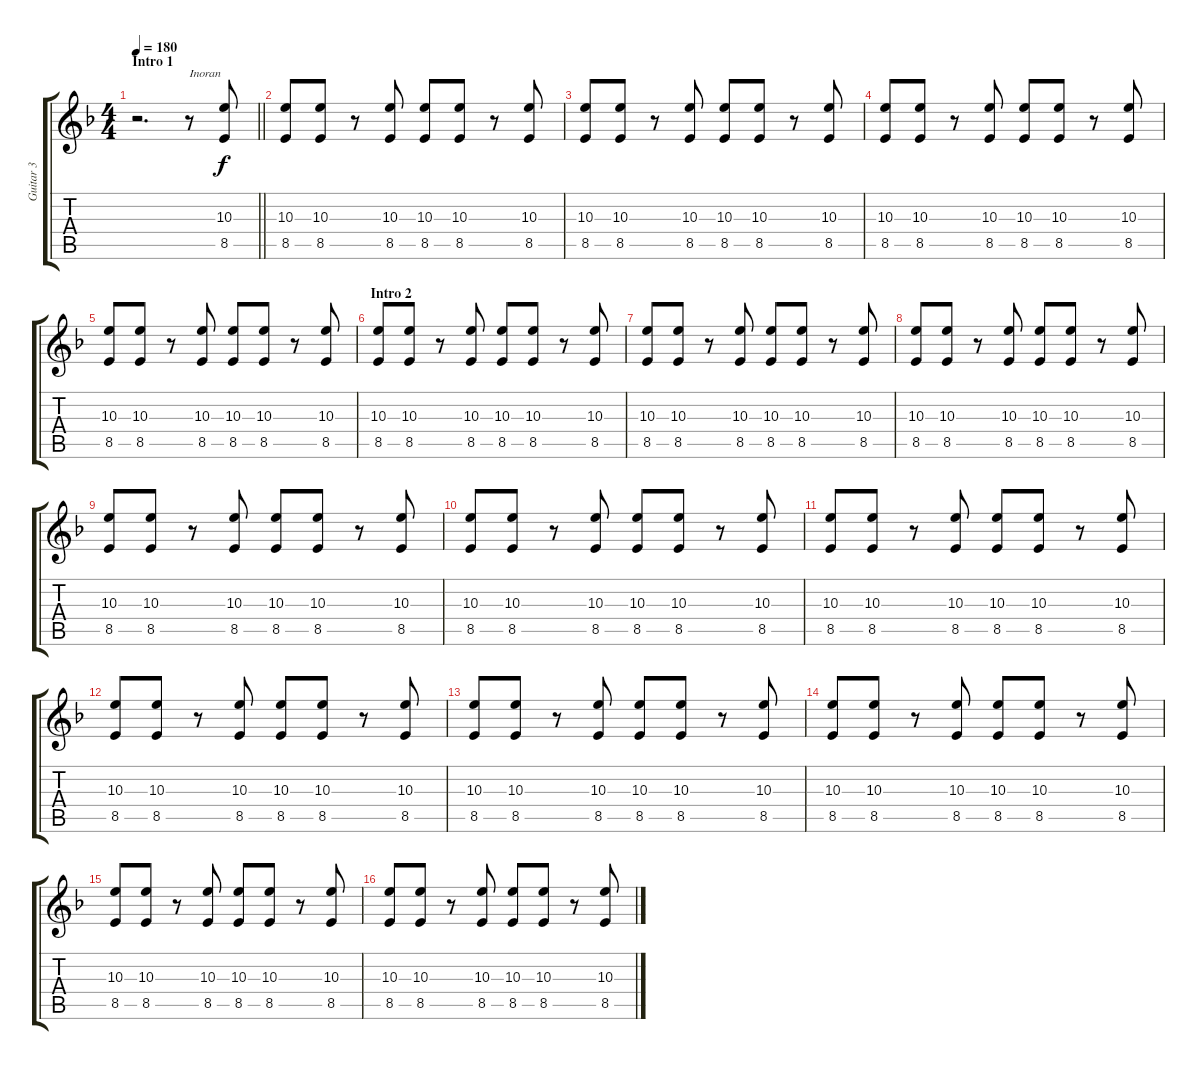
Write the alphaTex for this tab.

\track ("Guitar 3" "Guitar 3") {instrument distortionguitar}
\staff {score tabs}
\tuning (Eb4 Bb3 Gb3 Db3 Ab2 Eb2) {hide}
\ts (4 4)
\section ("" "Intro 1")
\tempo 180
\clef g2
\barLineRight lightlight
\ks dminor
r.2{d dy f instrument distortionguitar} r.8{txt "Inoran"} (10.3 8.5).8 |
(10.3 8.5).8 (10.3 8.5).8 r.8 (10.3 8.5).8 (10.3 8.5).8 (10.3 8.5).8 r.8 (10.3 8.5).8 |
(10.3 8.5).8 (10.3 8.5).8 r.8 (10.3 8.5).8 (10.3 8.5).8 (10.3 8.5).8 r.8 (10.3 8.5).8 |
(10.3 8.5).8 (10.3 8.5).8 r.8 (10.3 8.5).8 (10.3 8.5).8 (10.3 8.5).8 r.8 (10.3 8.5).8 |
(10.3 8.5).8 (10.3 8.5).8 r.8 (10.3 8.5).8 (10.3 8.5).8 (10.3 8.5).8 r.8 (10.3 8.5).8 |
\section ("" "Intro 2")
(10.3 8.5).8 (10.3 8.5).8 r.8 (10.3 8.5).8 (10.3 8.5).8 (10.3 8.5).8 r.8 (10.3 8.5).8 |
(10.3 8.5).8 (10.3 8.5).8 r.8 (10.3 8.5).8 (10.3 8.5).8 (10.3 8.5).8 r.8 (10.3 8.5).8 |
(10.3 8.5).8 (10.3 8.5).8 r.8 (10.3 8.5).8 (10.3 8.5).8 (10.3 8.5).8 r.8 (10.3 8.5).8 |
(10.3 8.5).8 (10.3 8.5).8 r.8 (10.3 8.5).8 (10.3 8.5).8 (10.3 8.5).8 r.8 (10.3 8.5).8 |
(10.3 8.5).8 (10.3 8.5).8 r.8 (10.3 8.5).8 (10.3 8.5).8 (10.3 8.5).8 r.8 (10.3 8.5).8 |
(10.3 8.5).8 (10.3 8.5).8 r.8 (10.3 8.5).8 (10.3 8.5).8 (10.3 8.5).8 r.8 (10.3 8.5).8 |
(10.3 8.5).8 (10.3 8.5).8 r.8 (10.3 8.5).8 (10.3 8.5).8 (10.3 8.5).8 r.8 (10.3 8.5).8 |
(10.3 8.5).8 (10.3 8.5).8 r.8 (10.3 8.5).8 (10.3 8.5).8 (10.3 8.5).8 r.8 (10.3 8.5).8 |
(10.3 8.5).8 (10.3 8.5).8 r.8 (10.3 8.5).8 (10.3 8.5).8 (10.3 8.5).8 r.8 (10.3 8.5).8 |
(10.3 8.5).8 (10.3 8.5).8 r.8 (10.3 8.5).8 (10.3 8.5).8 (10.3 8.5).8 r.8 (10.3 8.5).8 |
(10.3 8.5).8 (10.3 8.5).8 r.8 (10.3 8.5).8 (10.3 8.5).8 (10.3 8.5).8 r.8 (10.3 8.5).8
